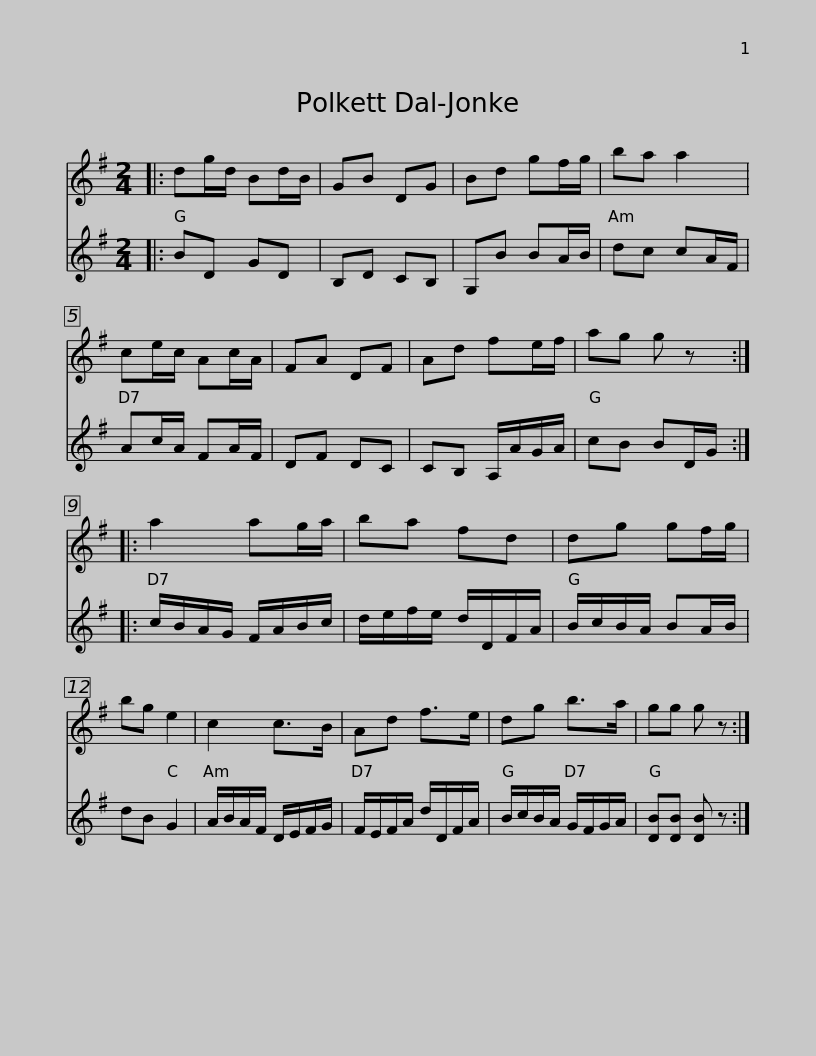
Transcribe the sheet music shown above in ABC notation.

X:1
%%score 1 2
L:1/8
M:2/4
I:linebreak $
K:G
V:1 treble
V:2 treble
V:1
|: dg/d/ Bd/B/ | GB DG | Bd gf/g/ | ba a2 | ce/c/ Ac/A/ | %5
 FA DF | Ad fe/f/ |$ ag g z :: a2 ag/a/ | ba fd | %10
 dg gf/g/ | bg e2 | c2 c>B |$ Ad f>e | dg b>a | %15
 gg g z :| %16
V:2
|: BD GD | B,D CB, | G,B BA/B/ | dc cA/F/ | Ac/A/ FA/F/ | %5
 DF DC | CB, A,/A/G/A/ |$ cB BD/G/ :: c/B/A/G/ F/A/B/c/ | d/e/f/e/ d/D/F/A/ | %10
 B/c/B/A/ BA/B/ | dB G2 | A/B/A/F/ D/E/F/G/ |$ F/E/F/A/ d/D/F/A/ | B/c/B/A/ G/F/G/A/ | %15
 [DB][DB] [DB] z :| %16
